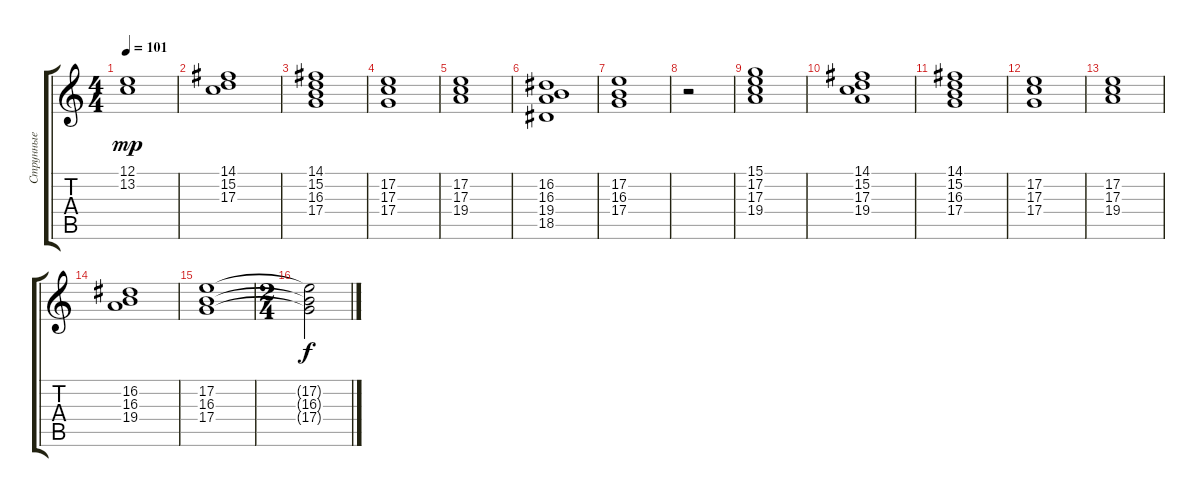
\track ("Струнные" "Струнные") {instrument synthstrings1}
\staff {score tabs}
\tuning (E4 B3 G3 D3 A2 E2) {hide}
\ts (4 4)
\tempo 101
\clef g2
\ks c
(12.1 13.2).1{dy mp} |
(14.1 15.2 17.3).1 |
(14.1 15.2 16.3 17.4).1 |
(17.2 17.3 17.4).1 |
(17.2 17.3 19.4).1 |
(16.2 16.3 19.4 18.5).1 |
(17.2 16.3 17.4).1 |
r.2 |
(15.1 17.2 17.3 19.4).1 |
(14.1 15.2 17.3 19.4).1 |
(14.1 15.2 16.3 17.4).1 |
(17.2 17.3 17.4).1 |
(17.2 17.3 19.4).1 |
(16.2 16.3 19.4).1 |
(17.2 16.3 17.4).1 |
\ts (2 4)
(17.2{t} 16.3{t} 17.4{t}).2{dy f}
